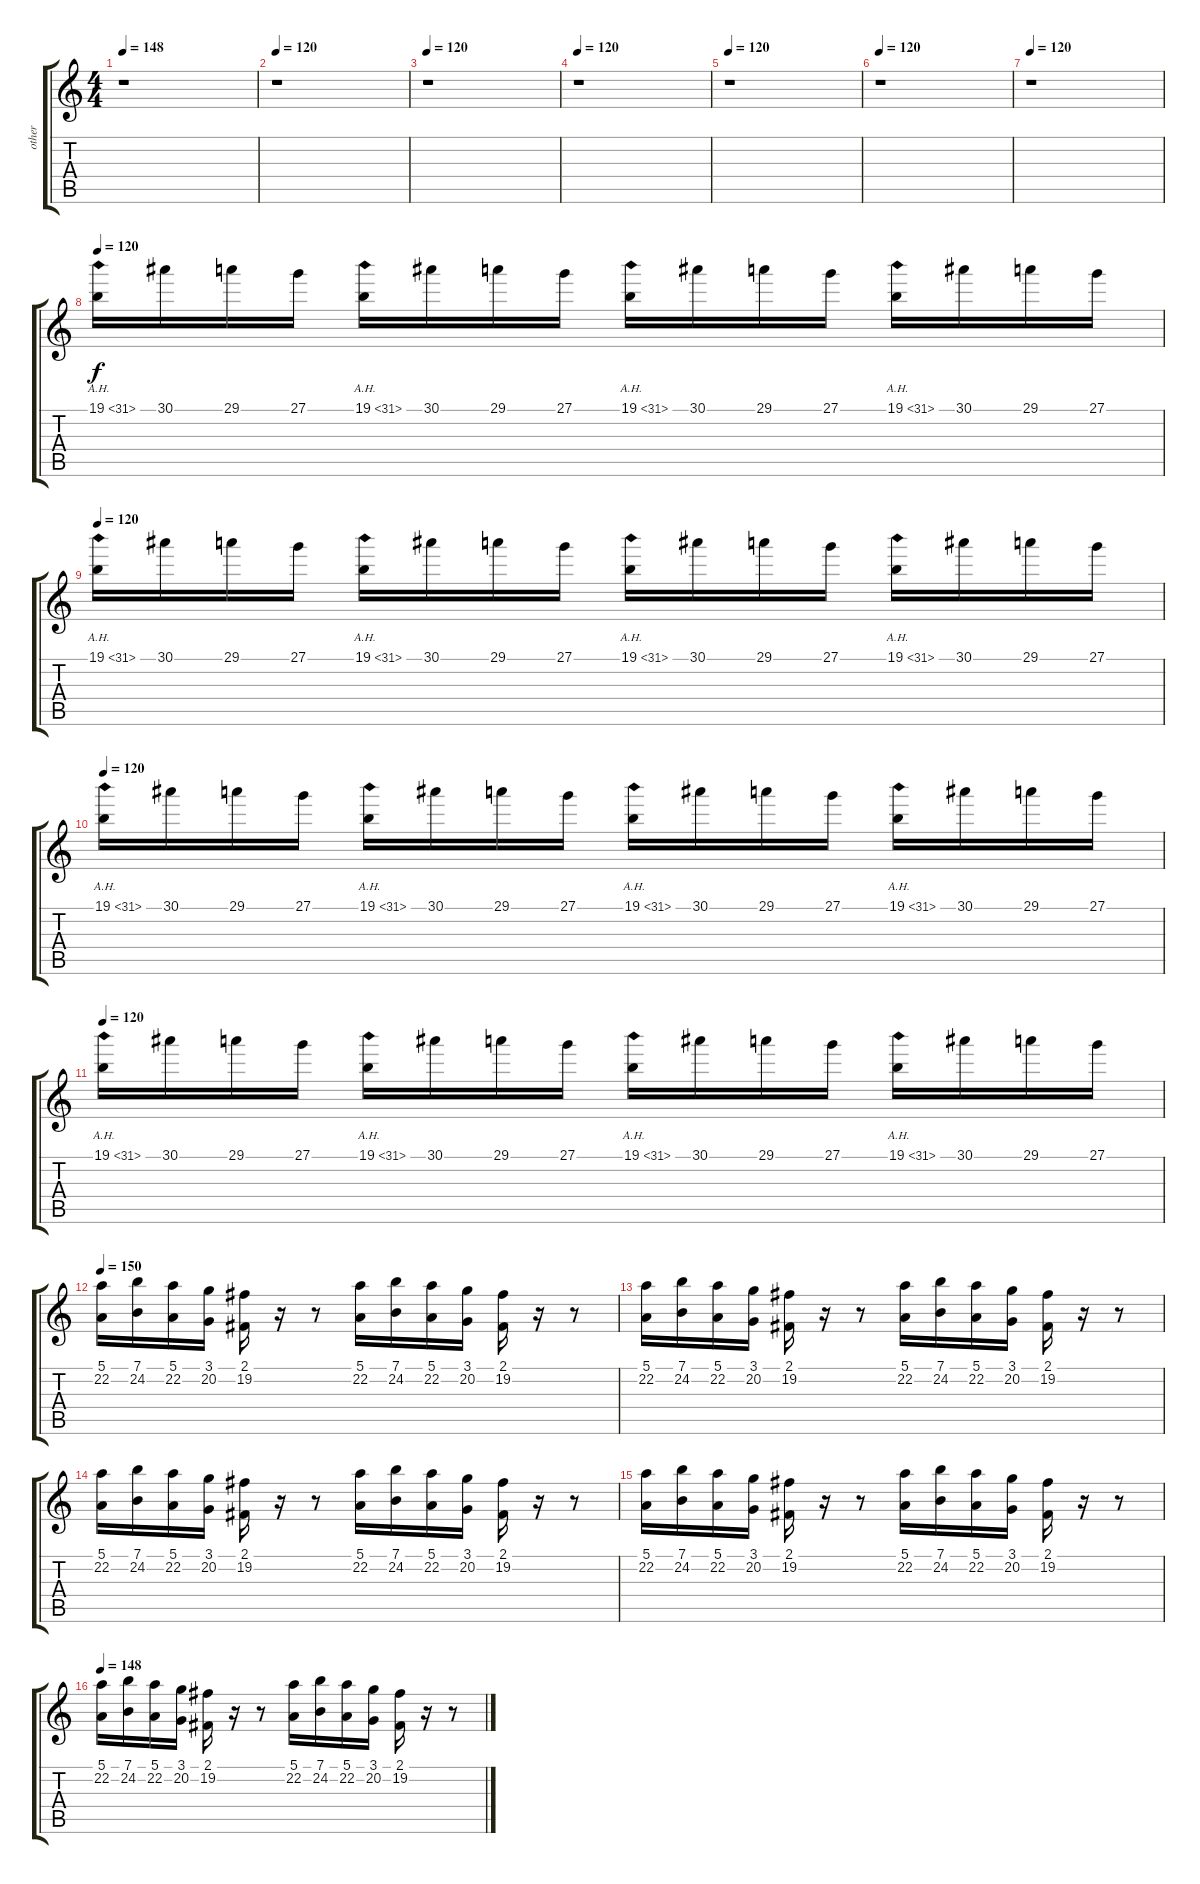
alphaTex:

\track ("other" "other") {instrument acousticgrandpiano}
\staff {score tabs}
\tuning (E4 B3 G3 D3 A2 E2) {hide}
\ts (4 4)
\tempo 148
\tempo 120
\tempo 148
\clef g2
\ks c
r.1{dy f instrument acousticgrandpiano} |
\tempo 120
r.1 |
\tempo 120
r.1 |
\tempo 120
r.1 |
\tempo 120
r.1 |
\tempo 120
r.1 |
\tempo 120
r.1 |
\tempo 120
19.1{ah 12}.16{volume 11 balance 5 instrument acousticgrandpiano} 30.1.16 29.1.16 27.1.16 19.1{ah 12}.16 30.1.16 29.1.16 27.1.16 19.1{ah 12}.16 30.1.16 29.1.16 27.1.16 19.1{ah 12}.16 30.1.16 29.1.16 27.1.16 |
\tempo 120
19.1{ah 12}.16 30.1.16 29.1.16 27.1.16 19.1{ah 12}.16 30.1.16 29.1.16 27.1.16 19.1{ah 12}.16 30.1.16 29.1.16 27.1.16 19.1{ah 12}.16 30.1.16 29.1.16 27.1.16 |
\tempo 120
19.1{ah 12}.16 30.1.16 29.1.16 27.1.16 19.1{ah 12}.16 30.1.16 29.1.16 27.1.16 19.1{ah 12}.16 30.1.16 29.1.16 27.1.16 19.1{ah 12}.16 30.1.16 29.1.16 27.1.16 |
\tempo 120
19.1{ah 12}.16 30.1.16 29.1.16 27.1.16 19.1{ah 12}.16 30.1.16 29.1.16 27.1.16 19.1{ah 12}.16 30.1.16 29.1.16 27.1.16 19.1{ah 12}.16 30.1.16 29.1.16 27.1.16 |
\tempo 150
(5.1 22.2).16{volume 10 balance 0 instrument stringensemble1} (7.1 24.2).16 (5.1 22.2).16 (3.1 20.2).16 (2.1 19.2).16 r.16 r.8 (5.1 22.2).16 (7.1 24.2).16 (5.1 22.2).16 (3.1 20.2).16 (2.1 19.2).16 r.16 r.8 |
(5.1 22.2).16{volume 10 balance 0 instrument stringensemble1} (7.1 24.2).16 (5.1 22.2).16 (3.1 20.2).16 (2.1 19.2).16 r.16 r.8 (5.1 22.2).16 (7.1 24.2).16 (5.1 22.2).16 (3.1 20.2).16 (2.1 19.2).16 r.16 r.8 |
(5.1 22.2).16{volume 10 balance 0 instrument stringensemble1} (7.1 24.2).16 (5.1 22.2).16 (3.1 20.2).16 (2.1 19.2).16 r.16 r.8 (5.1 22.2).16 (7.1 24.2).16 (5.1 22.2).16 (3.1 20.2).16 (2.1 19.2).16 r.16 r.8 |
(5.1 22.2).16{volume 10 balance 0 instrument stringensemble1} (7.1 24.2).16 (5.1 22.2).16 (3.1 20.2).16 (2.1 19.2).16 r.16 r.8 (5.1 22.2).16 (7.1 24.2).16 (5.1 22.2).16 (3.1 20.2).16 (2.1 19.2).16 r.16 r.8 |
\tempo 148
(5.1 22.2).16{volume 10 balance 0 instrument stringensemble1} (7.1 24.2).16 (5.1 22.2).16 (3.1 20.2).16 (2.1 19.2).16 r.16 r.8 (5.1 22.2).16 (7.1 24.2).16 (5.1 22.2).16 (3.1 20.2).16 (2.1 19.2).16 r.16 r.8
